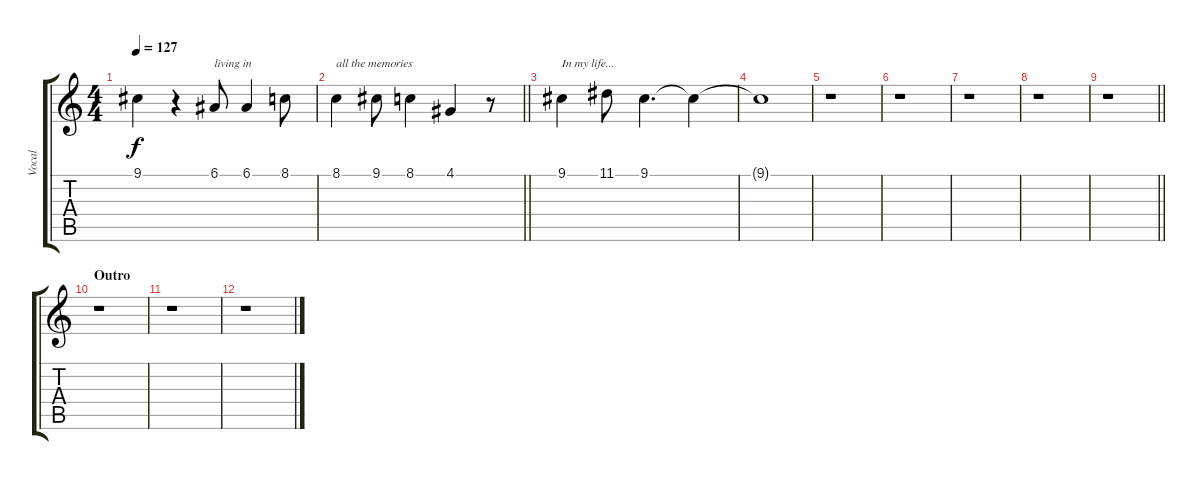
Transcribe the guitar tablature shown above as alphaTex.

\track ("Vocal" "Vocal") {instrument flute}
\staff {score tabs}
\tuning (E4 B3 G3 D3 A2 E2) {hide}
\ts (4 4)
\tempo 127
\clef g2
\ks c
9.1.4{dy f} r.4 6.1.8{txt "living in"} 6.1.4 8.1.8 |
\barLineRight lightlight
8.1.4{txt "all the memories"} 9.1.8 8.1.4 4.1.4 r.8 |
\section ("" "")
9.1.4{txt "In my life..."} 11.1.8 9.1.4{d} 9.1{t}.4 |
9.1{t}.1 |
r.1 |
r.1 |
r.1 |
r.1 |
\barLineRight lightlight
r.1 |
\section ("" "Outro")
r.1 |
r.1 |
r.1
